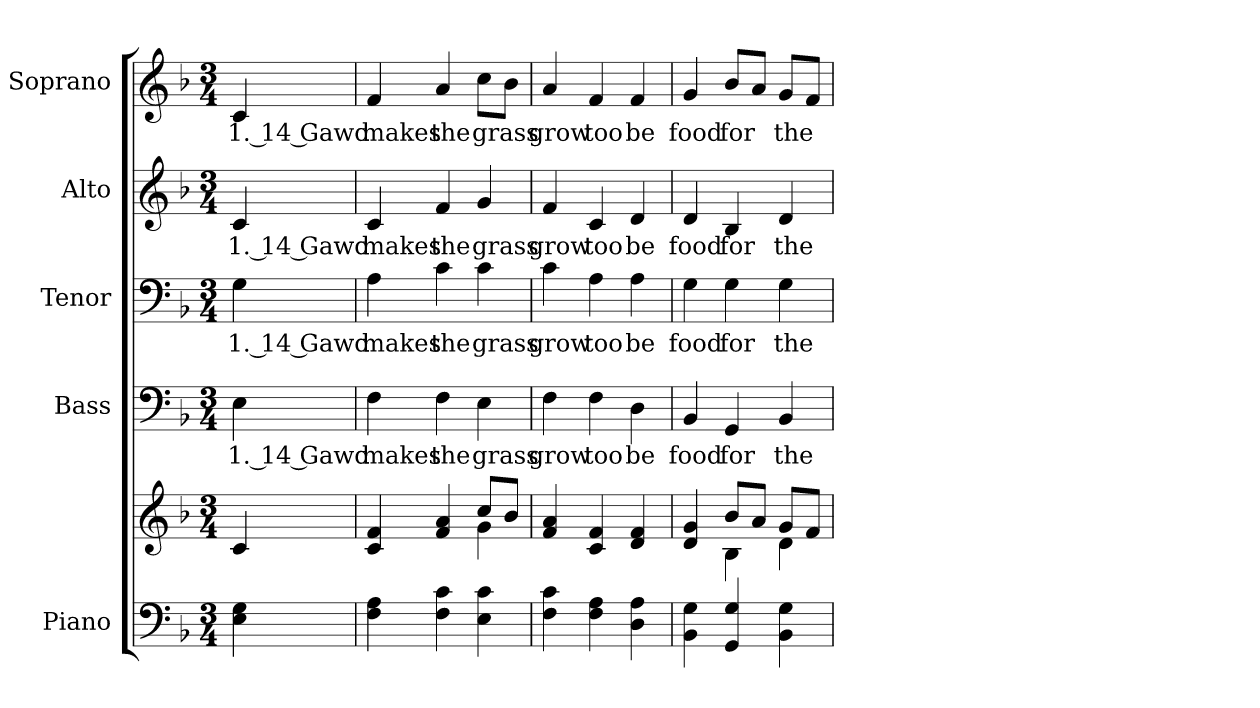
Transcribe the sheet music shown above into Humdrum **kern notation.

**kern	**kern	**kern	**text	**kern	**text	**kern	**text	**kern	**text
*part5	*part5	*part4	*part4	*part3	*part3	*part2	*part2	*part1	*part1
*staff6	*staff5	*staff4	*staff4	*staff3	*staff3	*staff2	*staff2	*staff1	*staff1
*I"Piano	*	*I"Bass	*	*I"Tenor	*	*I"Alto	*	*I"Soprano	*
*I'Pno.	*	*I'B.	*	*I'T.	*	*I'A.	*	*I'S.	*
!!LO:PB:g=z
*clefF4	*clefG2	*clefF4	*	*clefF4	*	*clefG2	*	*clefG2	*
*k[b-]	*k[b-]	*k[b-]	*	*k[b-]	*	*k[b-]	*	*k[b-]	*
*F:	*F:	*F:	*	*F:	*	*F:	*	*F:	*
*M3/4	*M3/4	*M3/4	*	*M3/4	*	*M3/4	*	*M3/4	*
*MM125	*MM125	*MM125	*	*MM125	*	*MM125	*	*MM125	*
=1	=1	=1	=1	=1	=1	=1	=1	=1	=1
!	!	!	!LO:LY:b:color=#000000	!	!	!	!	!	!
!	!	!	!	!	!LO:LY:b:color=#000000	!	!	!	!
!	!	!	!	!	!	!	!LO:LY:b:color=#000000	!	!
!	!	!	!	!	!	!	!	!	!LO:LY:b:color=#000000
4Ei\ 4Gi	4ci/	4Ei\	1. 14 Gawd	4Gi\	1. 14 Gawd	4ci/	1. 14 Gawd	4ci/	1. 14 Gawd
=2	=2	=2	=2	=2	=2	=2	=2	=2	=2
*	*^	*	*	*	*	*	*	*	*
!	!	!	!	!LO:LY:b:color=#000000	!	!	!	!	!	!
!	!	!	!	!	!	!LO:LY:b:color=#000000	!	!	!	!
!	!	!	!	!	!	!	!	!LO:LY:b:color=#000000	!	!
!	!	!	!	!	!	!	!	!	!	!LO:LY:b:color=#000000
4Fi\ 4Ai	4ci/ 4fi	2ryy	4Fi\	makes	4Ai\	makes	4ci/	makes	4fi/	makes
!	!	!	!	!LO:LY:b:color=#000000	!	!	!	!	!	!
!	!	!	!	!	!	!LO:LY:b:color=#000000	!	!	!	!
!	!	!	!	!	!	!	!	!LO:LY:b:color=#000000	!	!
!	!	!	!	!	!	!	!	!	!	!LO:LY:b:color=#000000
4Fi\ 4ci	4fi/ 4ai	.	4Fi\	the	4ci\	the	4fi/	the	4ai/	the
!	!	!	!	!LO:LY:b:color=#000000	!	!	!	!	!	!
!	!	!	!	!	!	!LO:LY:b:color=#000000	!	!	!	!
!	!	!	!	!	!	!	!	!LO:LY:b:color=#000000	!	!
!	!	!	!	!	!	!	!	!	!	!LO:LY:b:color=#000000
4Ei\ 4ci	8cci/L	4gi\	4Ei\	grass	4ci\	grass	4gi/	grass	8cci\L	grass
.	8b-i/J	.	.	.	.	.	.	.	8b-i\J	.
*	*v	*v	*	*	*	*	*	*	*	*
=3	=3	=3	=3	=3	=3	=3	=3	=3	=3
!	!	!	!LO:LY:b:color=#000000	!	!	!	!	!	!
!	!	!	!	!	!LO:LY:b:color=#000000	!	!	!	!
!	!	!	!	!	!	!	!LO:LY:b:color=#000000	!	!
!	!	!	!	!	!	!	!	!	!LO:LY:b:color=#000000
4Fi\ 4ci	4fi/ 4ai	4Fi\	grow	4ci\	grow	4fi/	grow	4ai/	grow
!	!	!	!LO:LY:b:color=#000000	!	!	!	!	!	!
!	!	!	!	!	!LO:LY:b:color=#000000	!	!	!	!
!	!	!	!	!	!	!	!LO:LY:b:color=#000000	!	!
!	!	!	!	!	!	!	!	!	!LO:LY:b:color=#000000
4Fi\ 4Ai	4ci/ 4fi	4Fi\	too	4Ai\	too	4ci/	too	4fi/	too
!	!	!	!LO:LY:b:color=#000000	!	!	!	!	!	!
!	!	!	!	!	!LO:LY:b:color=#000000	!	!	!	!
!	!	!	!	!	!	!	!LO:LY:b:color=#000000	!	!
!	!	!	!	!	!	!	!	!	!LO:LY:b:color=#000000
4Di\ 4Ai	4di/ 4fi	4Di\	be	4Ai\	be	4di/	be	4fi/	be
=4	=4	=4	=4	=4	=4	=4	=4	=4	=4
*	*^	*	*	*	*	*	*	*	*
!	!	!	!	!LO:LY:b:color=#000000	!	!	!	!	!	!
!	!	!	!	!	!	!LO:LY:b:color=#000000	!	!	!	!
!	!	!	!	!	!	!	!	!LO:LY:b:color=#000000	!	!
!	!	!	!	!	!	!	!	!	!	!LO:LY:b:color=#000000
4BB-i\ 4Gi	4di/ 4gi	4ryy	4BB-i/	food	4Gi\	food	4di/	food	4gi/	food
!	!	!	!	!LO:LY:b:color=#000000	!	!	!	!	!	!
!	!	!	!	!	!	!LO:LY:b:color=#000000	!	!	!	!
!	!	!	!	!	!	!	!	!LO:LY:b:color=#000000	!	!
!	!	!	!	!	!	!	!	!	!	!LO:LY:b:color=#000000
4GGi/ 4Gi	8b-i/L	4B-i\	4GGi/	for	4Gi\	for	4B-i/	for	8b-i/L	for
.	8ai/J	.	.	.	.	.	.	.	8ai/J	.
!	!	!	!	!LO:LY:b:color=#000000	!	!	!	!	!	!
!	!	!	!	!	!	!LO:LY:b:color=#000000	!	!	!	!
!	!	!	!	!	!	!	!	!LO:LY:b:color=#000000	!	!
!	!	!	!	!	!	!	!	!	!	!LO:LY:b:color=#000000
4BB-i\ 4Gi	8gi/L	4di\	4BB-i/	the	4Gi\	the	4di/	the	8gi/L	the
.	8fi/J	.	.	.	.	.	.	.	8fi/J	.
*	*v	*v	*	*	*	*	*	*	*	*
=	=	=	=	=	=	=	=	=	=
*-	*-	*-	*-	*-	*-	*-	*-	*-	*-
